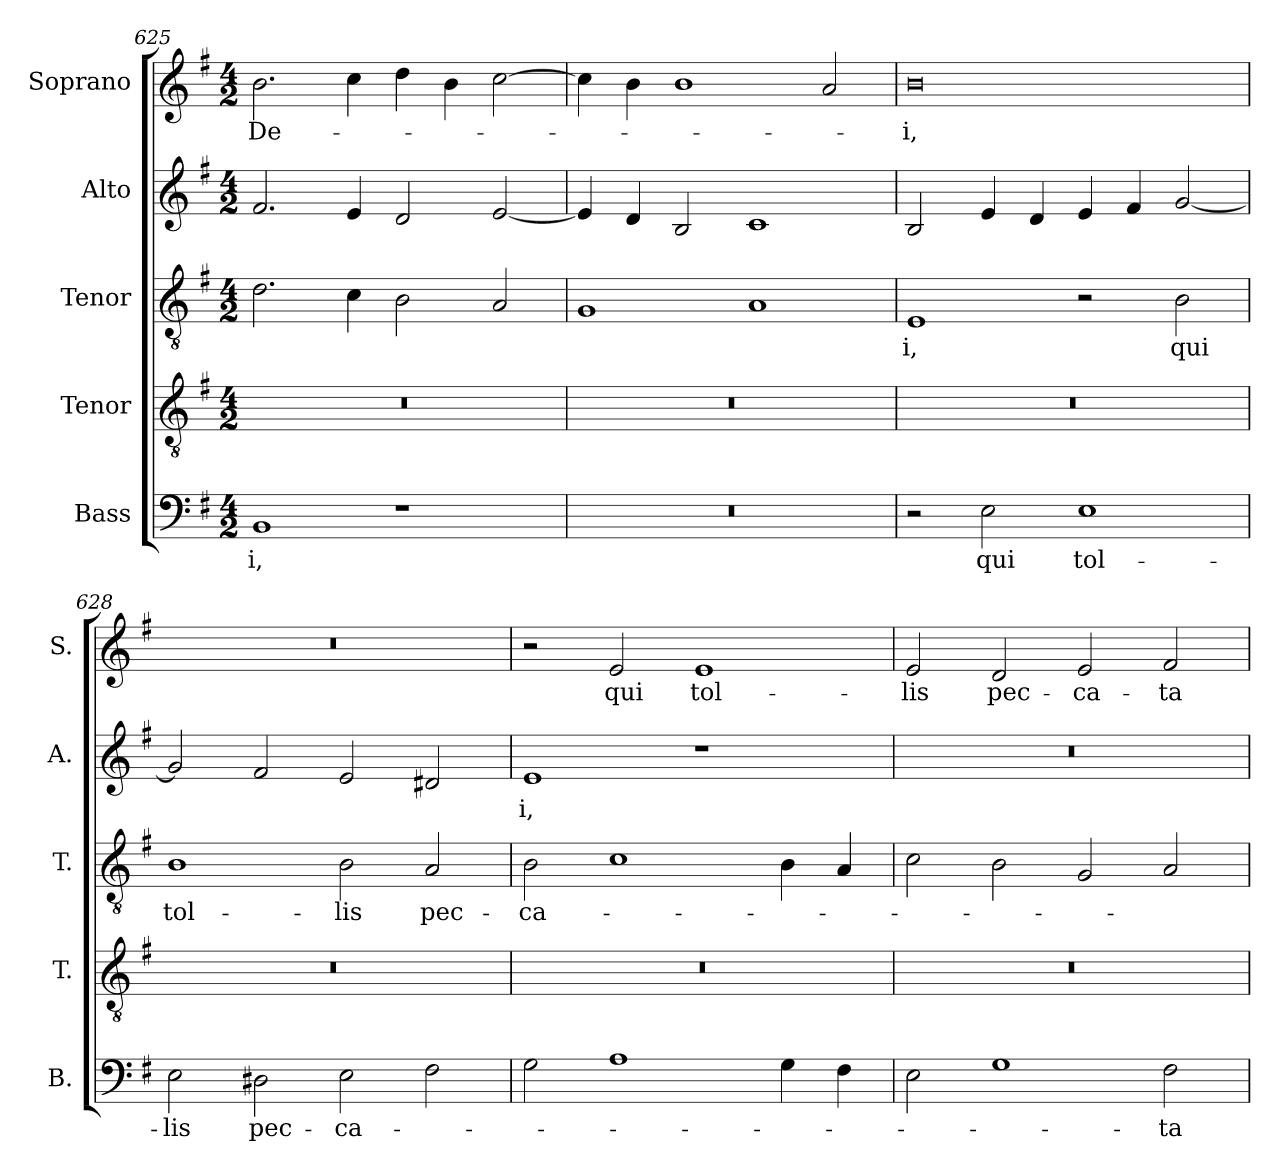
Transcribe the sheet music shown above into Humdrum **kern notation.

**kern	**text	**kern	**kern	**text	**kern	**text	**kern	**text
*part5	*part5	*part4	*part3	*part3	*part2	*part2	*part1	*part1
*staff5	*staff5	*staff4	*staff3	*staff3	*staff2	*staff2	*staff1	*staff1
*I"Bass	*	*I"Tenor	*I"Tenor	*	*I"Alto	*	*I"Soprano	*
*I'B.	*	*I'T.	*I'T.	*	*I'A.	*	*I'S.	*
*clefF4	*	*clefGv2	*clefGv2	*	*clefG2	*	*clefG2	*
*	*	*ITrd7c12	*ITrd7c12	*	*	*	*	*
*k[f#]	*	*k[f#]	*k[f#]	*	*k[f#]	*	*k[f#]	*
*G:	*	*G:	*G:	*	*G:	*	*G:	*
*M4/2	*	*M4/2	*M4/2	*	*M4/2	*	*M4/2	*
=625	=625	=625	=625	=625	=625	=625	=625	=625
!	!LO:LY:b:color=#000000	!LO:N:vis=1	!	!	!	!	!	!
!	!	!	!	!	!	!	!	!LO:LY:b:color=#000000
1BBi	-i,	0r	2.Di\	.	2.f#i/	.	2.bi\	De-
.	.	.	4Ci\	.	4ei/	.	4cci\	.
1r	.	.	2BBi\	.	2di/	.	4ddi\	.
.	.	.	.	.	.	.	4bi\	.
.	.	.	2AAi/	.	[2ei/	.	[2cci\	.
=626	=626	=626	=626	=626	=626	=626	=626	=626
!LO:N:vis=1	!	!LO:N:vis=1	!	!	!	!	!	!
0r	.	0r	1GGi	.	4ei/]	.	4cci\]	.
.	.	.	.	.	4di/	.	4bi\	.
.	.	.	.	.	2Bi/	.	1bi	.
.	.	.	1AAi	.	1ci	.	.	.
.	.	.	.	.	.	.	2ai/	.
=627	=627	=627	=627	=627	=627	=627	=627	=627
!	!	!LO:N:vis=1	!	!	!	!	!	!
!	!	!	!	!LO:LY:b:color=#000000	!	!	!	!
!	!	!	!	!	!	!	!	!LO:LY:b:color=#000000
2r	.	0r	1EEi	-i,	2Bi/	.	0bi	-i,
!	!LO:LY:b:color=#000000	!	!	!	!	!	!	!
2Ei\	qui	.	.	.	4ei/	.	.	.
.	.	.	.	.	4di/	.	.	.
!	!LO:LY:b:color=#000000	!	!	!	!	!	!	!
1Ei	tol-	.	2r	.	4ei/	.	.	.
.	.	.	.	.	4f#i/	.	.	.
!	!	!	!	!LO:LY:b:color=#000000	!	!	!	!
.	.	.	2BBi\	qui	[2gi/	.	.	.
!!LO:LB:g=z
=628	=628	=628	=628	=628	=628	=628	=628	=628
!	!LO:LY:b:color=#000000	!LO:N:vis=1	!	!	!	!	!	!
!	!	!	!	!LO:LY:b:color=#000000	!	!	!LO:N:vis=1	!
2Ei\	-lis	0r	1BBi	tol-	2gi/]	.	0r	.
!	!LO:LY:b:color=#000000	!	!	!	!	!	!	!
2D#Xi\	pec-	.	.	.	2f#i/	.	.	.
!	!LO:LY:b:color=#000000	!	!	!	!	!	!	!
!	!	!	!	!LO:LY:b:color=#000000	!	!	!	!
2Ei\	-ca-	.	2BBi\	-lis	2ei/	.	.	.
!	!	!	!	!LO:LY:b:color=#000000	!	!	!	!
2F#i\	.	.	2AAi/	pec-	2d#Xi/	.	.	.
=629	=629	=629	=629	=629	=629	=629	=629	=629
!	!	!LO:N:vis=1	!	!	!	!	!	!
!	!	!	!	!LO:LY:b:color=#000000	!	!	!	!
!	!	!	!	!	!	!LO:LY:b:color=#000000	!	!
2Gi\	.	0r	2BBi\	-ca-	1ei	-i,	2r	.
!	!	!	!	!	!	!	!	!LO:LY:b:color=#000000
1Ai	.	.	1Ci	.	.	.	2ei/	qui
!	!	!	!	!	!	!	!	!LO:LY:b:color=#000000
.	.	.	.	.	1r	.	1ei	tol-
4Gi\	.	.	4BBi\	.	.	.	.	.
4F#i\	.	.	4AAi/	.	.	.	.	.
=630	=630	=630	=630	=630	=630	=630	=630	=630
!	!	!LO:N:vis=1	!	!	!LO:N:vis=1	!	!	!
!	!	!	!	!	!	!	!	!LO:LY:b:color=#000000
2Ei\	.	0r	2Ci\	.	0r	.	2ei/	-lis
!	!	!	!	!	!	!	!	!LO:LY:b:color=#000000
1Gi	.	.	2BBi\	.	.	.	2di/	pec-
!	!	!	!	!	!	!	!	!LO:LY:b:color=#000000
.	.	.	2GGi/	.	.	.	2ei/	-ca-
!	!LO:LY:b:color=#000000	!	!	!	!	!	!	!
!	!	!	!	!	!	!	!	!LO:LY:b:color=#000000
2F#i\	-ta	.	2AAi/	.	.	.	2f#i/	-ta
=	=	=	=	=	=	=	=	=
*-	*-	*-	*-	*-	*-	*-	*-	*-
